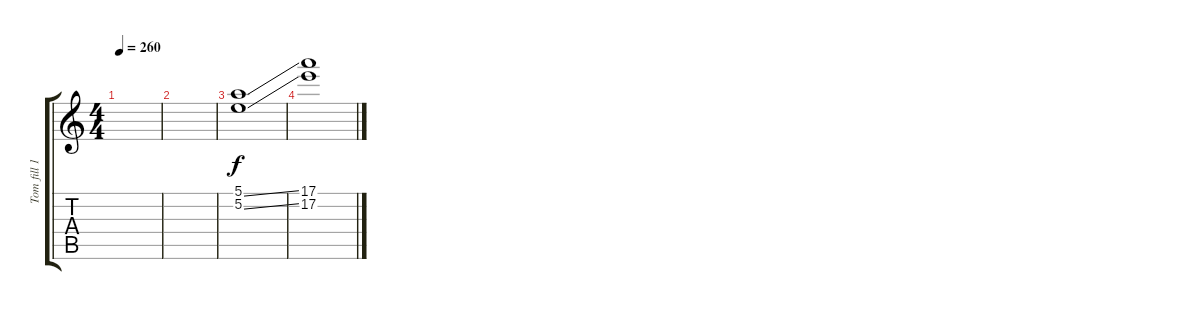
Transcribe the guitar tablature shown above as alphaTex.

\track ("Tom fill 1" "Tom fill 1") {instrument distortionguitar}
\staff {score tabs}
\tuning (E4 B3 G3 D3 A2 E2) {hide}
\ts (4 4)
\tempo 260
\clef g2
\ks c
|
|
(5.1{ss} 5.2{ss}).1 |
(17.1 17.2).1
